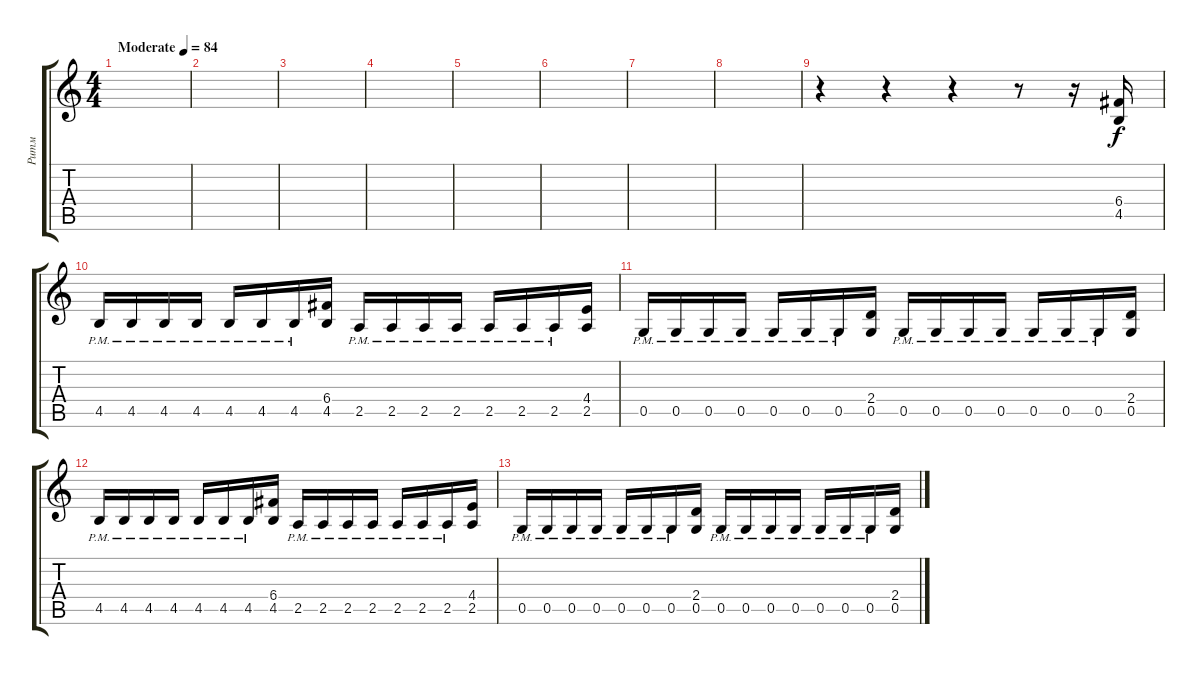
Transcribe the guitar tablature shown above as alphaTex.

\track ("Ритм" "Ритм") {instrument distortionguitar}
\staff {score tabs}
\tuning (D4 A3 F3 C3 G2 D2) {hide}
\ts (4 4)
\tempo (84 "Moderate")
\clef g2
\ks c
|
|
|
|
|
|
|
|
r.4 r.4 r.4 r.8 r.16 (6.4 4.5).16 |
4.5{pm}.16 4.5{pm}.16 4.5{pm}.16 4.5{pm}.16 4.5{pm}.16 4.5{pm}.16 4.5{pm}.16 (6.4 4.5).16 2.5{pm}.16 2.5{pm}.16 2.5{pm}.16 2.5{pm}.16 2.5{pm}.16 2.5{pm}.16 2.5{pm}.16 (4.4 2.5).16 |
0.5{pm}.16 0.5{pm}.16 0.5{pm}.16 0.5{pm}.16 0.5{pm}.16 0.5{pm}.16 0.5{pm}.16 (2.4 0.5).16 0.5{pm}.16 0.5{pm}.16 0.5{pm}.16 0.5{pm}.16 0.5{pm}.16 0.5{pm}.16 0.5{pm}.16 (2.4 0.5).16 |
4.5{pm}.16 4.5{pm}.16 4.5{pm}.16 4.5{pm}.16 4.5{pm}.16 4.5{pm}.16 4.5{pm}.16 (6.4 4.5).16 2.5{pm}.16 2.5{pm}.16 2.5{pm}.16 2.5{pm}.16 2.5{pm}.16 2.5{pm}.16 2.5{pm}.16 (4.4 2.5).16 |
0.5{pm}.16 0.5{pm}.16 0.5{pm}.16 0.5{pm}.16 0.5{pm}.16 0.5{pm}.16 0.5{pm}.16 (2.4 0.5).16 0.5{pm}.16 0.5{pm}.16 0.5{pm}.16 0.5{pm}.16 0.5{pm}.16 0.5{pm}.16 0.5{pm}.16 (2.4 0.5).16
